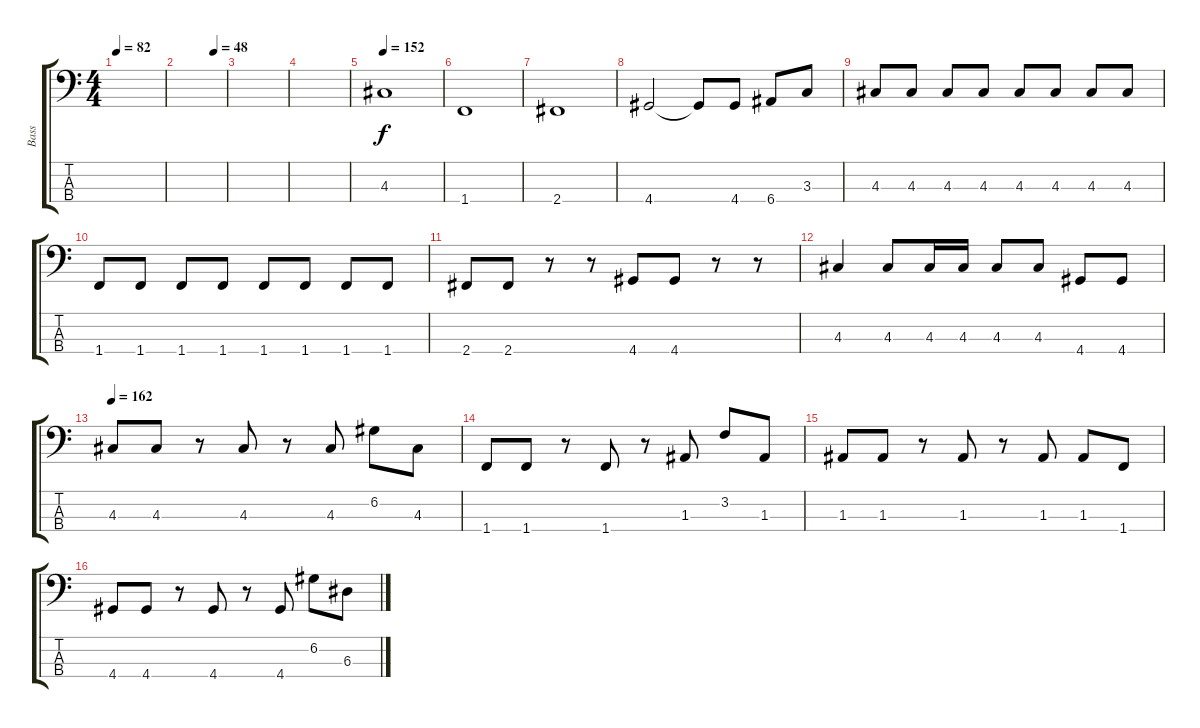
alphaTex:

\track ("Bass" "Bass") {instrument electricbassfinger}
\staff {score tabs}
\tuning (G2 D2 A1 E1) {hide}
\ts (4 4)
\tempo 82
\clef f4
\ks c
|
\tempo (48 0.75)
|
|
|
\tempo 152
4.3.1 |
1.4.1 |
2.4.1 |
4.4.2 4.4{t}.8 4.4.8 6.4.8 3.3.8 |
4.3.8 4.3.8 4.3.8 4.3.8 4.3.8 4.3.8 4.3.8 4.3.8 |
1.4.8 1.4.8 1.4.8 1.4.8 1.4.8 1.4.8 1.4.8 1.4.8 |
2.4.8 2.4.8 r.8 r.8 4.4.8 4.4.8 r.8 r.8 |
4.3.4 4.3.8 4.3.16 4.3.16 4.3.8 4.3.8 4.4.8 4.4.8 |
\tempo 162
4.3.8 4.3.8 r.8 4.3.8 r.8 4.3.8 6.2.8 4.3.8 |
1.4.8 1.4.8 r.8 1.4.8 r.8 1.3.8 3.2.8 1.3.8 |
1.3.8 1.3.8 r.8 1.3.8 r.8 1.3.8 1.3.8 1.4.8 |
4.4.8 4.4.8 r.8 4.4.8 r.8 4.4.8 6.2.8 6.3.8
